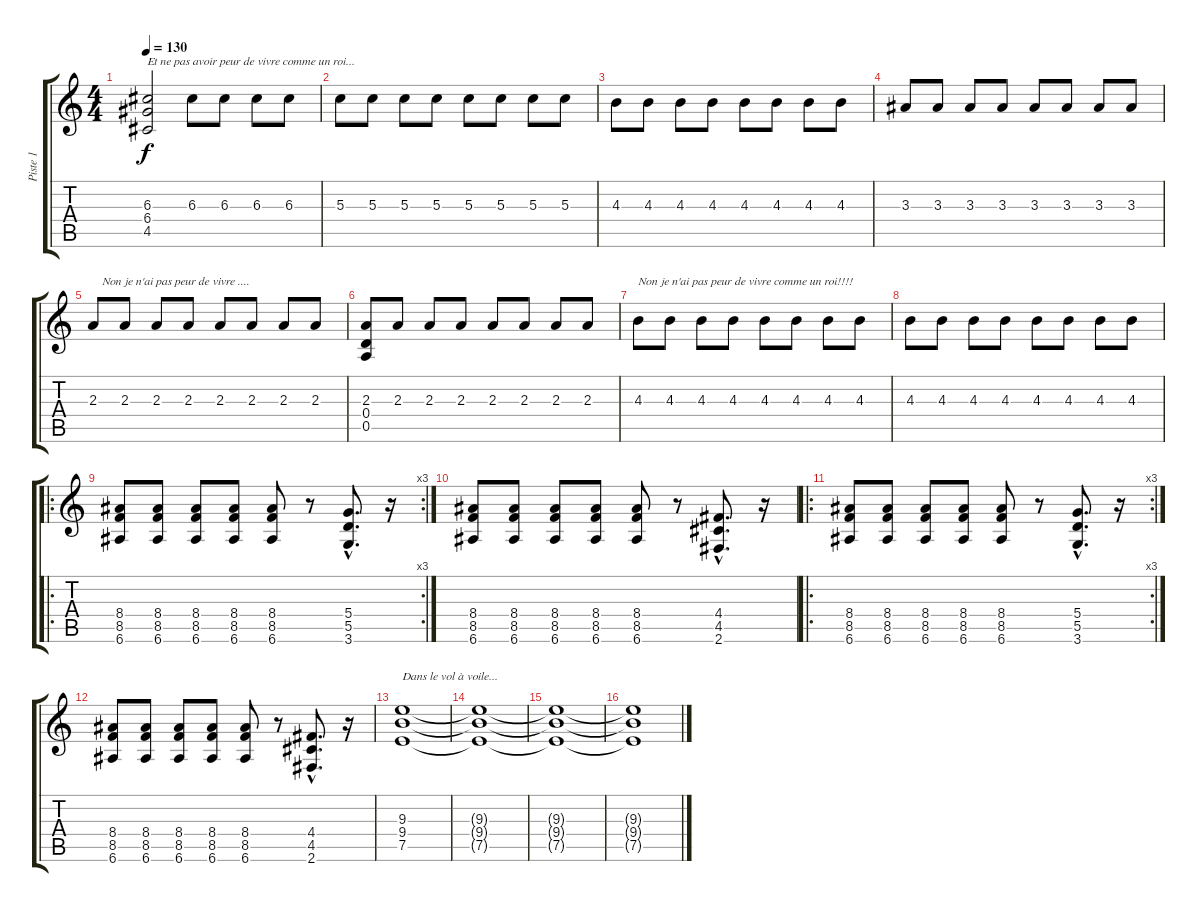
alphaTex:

\track ("Piste 1" "Piste 1") {instrument overdrivenguitar}
\staff {score tabs}
\tuning (E4 B3 G3 D3 A2 E2) {hide}
\ts (4 4)
\tempo 130
\clef g2
\ks c
(6.3 6.4 4.5).2{txt "Et ne pas avoir peur de vivre comme un roi..." dy f} 6.3.8{volume 15} 6.3.8 6.3.8 6.3.8 |
5.3.8{volume 15} 5.3.8 5.3.8 5.3.8 5.3.8 5.3.8 5.3.8 5.3.8 |
4.3.8{volume 15} 4.3.8 4.3.8 4.3.8 4.3.8 4.3.8 4.3.8 4.3.8 |
3.3.8{volume 15} 3.3.8 3.3.8 3.3.8 3.3.8 3.3.8 3.3.8 3.3.8 |
2.3.8{txt "   Non je n'ai pas peur de vivre ...." volume 15} 2.3.8 2.3.8 2.3.8 2.3.8 2.3.8 2.3.8 2.3.8 |
(2.3 0.4 0.5).8{volume 15} 2.3.8 2.3.8 2.3.8 2.3.8 2.3.8 2.3.8 2.3.8 |
4.3.8{txt "Non je n'ai pas peur de vivre comme un roi!!!!" volume 15} 4.3.8 4.3.8 4.3.8 4.3.8 4.3.8 4.3.8 4.3.8 |
4.3.8{volume 15} 4.3.8 4.3.8 4.3.8 4.3.8 4.3.8 4.3.8 4.3.8 |
\ro
\rc 3
(8.4 8.5 6.6).8 (8.4 8.5 6.6).8 (8.4 8.5 6.6).8 (8.4 8.5 6.6).8 (8.4 8.5 6.6).8 r.8 (5.4{hac} 5.5{hac} 3.6{hac}).8{d} r.16 |
(8.4 8.5 6.6).8 (8.4 8.5 6.6).8 (8.4 8.5 6.6).8 (8.4 8.5 6.6).8 (8.4 8.5 6.6).8 r.8 (4.4{hac} 4.5{hac} 2.6{hac}).8{d} r.16 |
\ro
\rc 3
(8.4 8.5 6.6).8 (8.4 8.5 6.6).8 (8.4 8.5 6.6).8 (8.4 8.5 6.6).8 (8.4 8.5 6.6).8 r.8 (5.4{hac} 5.5{hac} 3.6{hac}).8{d} r.16 |
(8.4 8.5 6.6).8 (8.4 8.5 6.6).8 (8.4 8.5 6.6).8 (8.4 8.5 6.6).8 (8.4 8.5 6.6).8 r.8 (4.4{hac} 4.5{hac} 2.6{hac}).8{d} r.16 |
(9.3 9.4 7.5).1{txt "Dans le vol à voile..."} |
(9.3{t} 9.4{t} 7.5{t}).1 |
(9.3{t} 9.4{t} 7.5{t}).1 |
(9.3{t} 9.4{t} 7.5{t}).1
